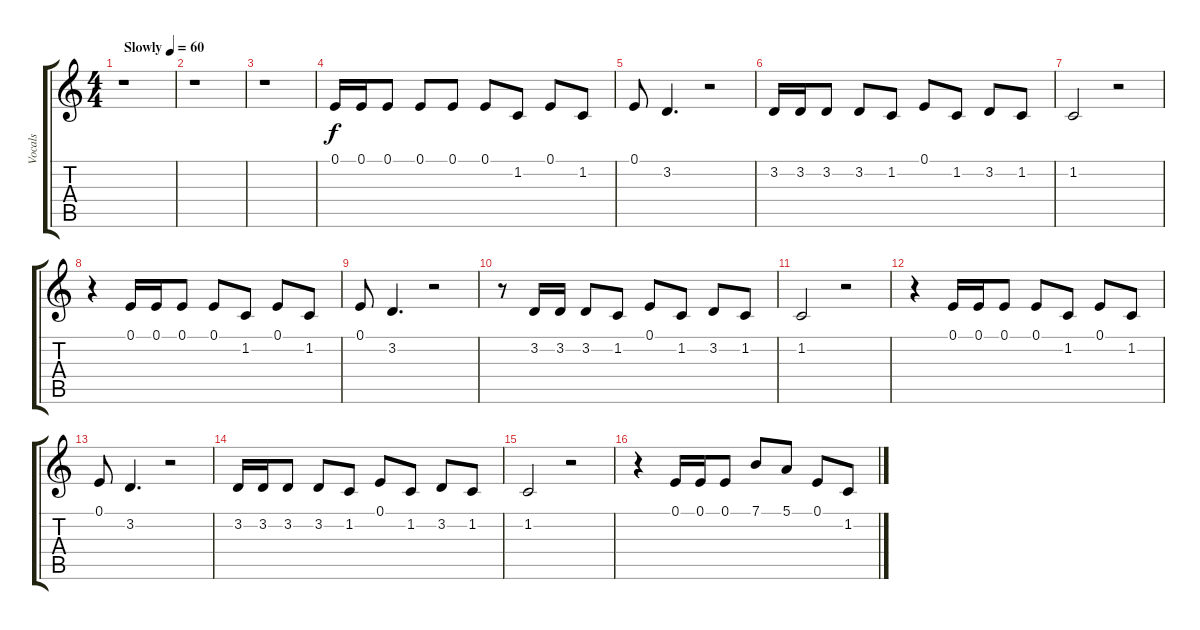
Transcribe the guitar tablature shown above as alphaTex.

\track ("Vocals" "Vocals") {instrument clarinet}
\staff {score tabs}
\tuning (E4 B3 G3 D3 A2 E2) {hide}
\ts (4 4)
\tempo (60 "Slowly")
\clef g2
\ks c
r.1{dy f instrument clarinet} |
r.1 |
r.1 |
0.1.16 0.1.16 0.1.8 0.1.8 0.1.8 0.1.8 1.2.8 0.1.8 1.2.8 |
0.1.8 3.2.4{d} r.2 |
3.2.16 3.2.16 3.2.8 3.2.8 1.2.8 0.1.8 1.2.8 3.2.8 1.2.8 |
1.2.2 r.2 |
r.4 0.1.16 0.1.16 0.1.8 0.1.8 1.2.8 0.1.8 1.2.8 |
0.1.8 3.2.4{d} r.2 |
r.8 3.2.16 3.2.16 3.2.8 1.2.8 0.1.8 1.2.8 3.2.8 1.2.8 |
1.2.2 r.2 |
r.4 0.1.16 0.1.16 0.1.8 0.1.8 1.2.8 0.1.8 1.2.8 |
0.1.8 3.2.4{d} r.2 |
3.2.16 3.2.16 3.2.8 3.2.8 1.2.8 0.1.8 1.2.8 3.2.8 1.2.8 |
1.2.2 r.2 |
r.4 0.1.16 0.1.16 0.1.8 7.1.8 5.1.8 0.1.8 1.2.8
